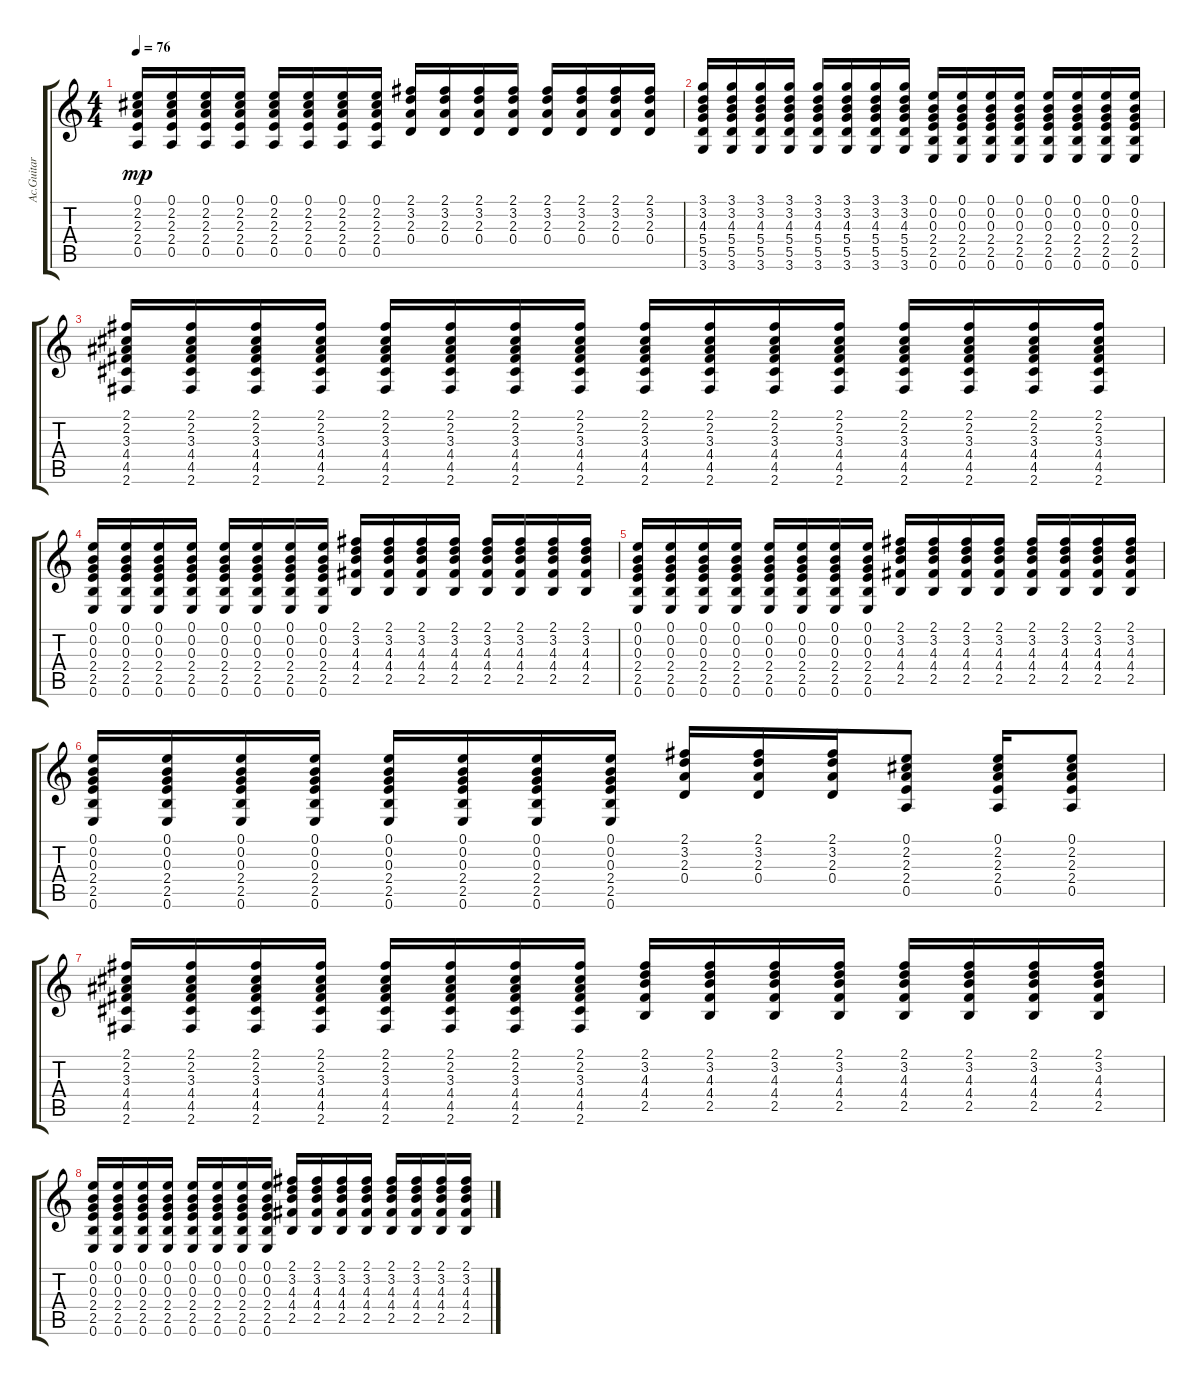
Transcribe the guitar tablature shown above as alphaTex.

\track ("Ac.Guitar II" "Ac.Guitar ") {instrument acousticguitarsteel}
\staff {score tabs}
\tuning (E4 B3 G3 D3 A2 E2) {hide}
\ts (4 4)
\tempo 76
\clef g2
\ks c
(0.1 2.2 2.3 2.4 0.5).16{dy mp} (0.1 2.2 2.3 2.4 0.5).16 (0.1 2.2 2.3 2.4 0.5).16 (0.1 2.2 2.3 2.4 0.5).16 (0.1 2.2 2.3 2.4 0.5).16 (0.1 2.2 2.3 2.4 0.5).16 (0.1 2.2 2.3 2.4 0.5).16 (0.1 2.2 2.3 2.4 0.5).16 (2.1 3.2 2.3 0.4).16 (2.1 3.2 2.3 0.4).16 (2.1 3.2 2.3 0.4).16 (2.1 3.2 2.3 0.4).16 (2.1 3.2 2.3 0.4).16 (2.1 3.2 2.3 0.4).16 (2.1 3.2 2.3 0.4).16 (2.1 3.2 2.3 0.4).16 |
(3.1 3.2 4.3 5.4 5.5 3.6).16 (3.1 3.2 4.3 5.4 5.5 3.6).16 (3.1 3.2 4.3 5.4 5.5 3.6).16 (3.1 3.2 4.3 5.4 5.5 3.6).16 (3.1 3.2 4.3 5.4 5.5 3.6).16 (3.1 3.2 4.3 5.4 5.5 3.6).16 (3.1 3.2 4.3 5.4 5.5 3.6).16 (3.1 3.2 4.3 5.4 5.5 3.6).16 (0.1 0.2 0.3 2.4 2.5 0.6).16 (0.1 0.2 0.3 2.4 2.5 0.6).16 (0.1 0.2 0.3 2.4 2.5 0.6).16 (0.1 0.2 0.3 2.4 2.5 0.6).16 (0.1 0.2 0.3 2.4 2.5 0.6).16 (0.1 0.2 0.3 2.4 2.5 0.6).16 (0.1 0.2 0.3 2.4 2.5 0.6).16 (0.1 0.2 0.3 2.4 2.5 0.6).16 |
(2.1 2.2 3.3 4.4 4.5 2.6).16 (2.1 2.2 3.3 4.4 4.5 2.6).16 (2.1 2.2 3.3 4.4 4.5 2.6).16 (2.1 2.2 3.3 4.4 4.5 2.6).16 (2.1 2.2 3.3 4.4 4.5 2.6).16 (2.1 2.2 3.3 4.4 4.5 2.6).16 (2.1 2.2 3.3 4.4 4.5 2.6).16 (2.1 2.2 3.3 4.4 4.5 2.6).16 (2.1 2.2 3.3 4.4 4.5 2.6).16 (2.1 2.2 3.3 4.4 4.5 2.6).16 (2.1 2.2 3.3 4.4 4.5 2.6).16 (2.1 2.2 3.3 4.4 4.5 2.6).16 (2.1 2.2 3.3 4.4 4.5 2.6).16 (2.1 2.2 3.3 4.4 4.5 2.6).16 (2.1 2.2 3.3 4.4 4.5 2.6).16 (2.1 2.2 3.3 4.4 4.5 2.6).16 |
(0.1 0.2 0.3 2.4 2.5 0.6).16 (0.1 0.2 0.3 2.4 2.5 0.6).16 (0.1 0.2 0.3 2.4 2.5 0.6).16 (0.1 0.2 0.3 2.4 2.5 0.6).16 (0.1 0.2 0.3 2.4 2.5 0.6).16 (0.1 0.2 0.3 2.4 2.5 0.6).16 (0.1 0.2 0.3 2.4 2.5 0.6).16 (0.1 0.2 0.3 2.4 2.5 0.6).16 (2.1 3.2 4.3 4.4 2.5).16 (2.1 3.2 4.3 4.4 2.5).16 (2.1 3.2 4.3 4.4 2.5).16 (2.1 3.2 4.3 4.4 2.5).16 (2.1 3.2 4.3 4.4 2.5).16 (2.1 3.2 4.3 4.4 2.5).16 (2.1 3.2 4.3 4.4 2.5).16 (2.1 3.2 4.3 4.4 2.5).16 |
(0.1 0.2 0.3 2.4 2.5 0.6).16 (0.1 0.2 0.3 2.4 2.5 0.6).16 (0.1 0.2 0.3 2.4 2.5 0.6).16 (0.1 0.2 0.3 2.4 2.5 0.6).16 (0.1 0.2 0.3 2.4 2.5 0.6).16 (0.1 0.2 0.3 2.4 2.5 0.6).16 (0.1 0.2 0.3 2.4 2.5 0.6).16 (0.1 0.2 0.3 2.4 2.5 0.6).16 (2.1 3.2 4.3 4.4 2.5).16 (2.1 3.2 4.3 4.4 2.5).16 (2.1 3.2 4.3 4.4 2.5).16 (2.1 3.2 4.3 4.4 2.5).16 (2.1 3.2 4.3 4.4 2.5).16 (2.1 3.2 4.3 4.4 2.5).16 (2.1 3.2 4.3 4.4 2.5).16 (2.1 3.2 4.3 4.4 2.5).16 |
(0.1 0.2 0.3 2.4 2.5 0.6).16 (0.1 0.2 0.3 2.4 2.5 0.6).16 (0.1 0.2 0.3 2.4 2.5 0.6).16 (0.1 0.2 0.3 2.4 2.5 0.6).16 (0.1 0.2 0.3 2.4 2.5 0.6).16 (0.1 0.2 0.3 2.4 2.5 0.6).16 (0.1 0.2 0.3 2.4 2.5 0.6).16 (0.1 0.2 0.3 2.4 2.5 0.6).16 (2.1 3.2 2.3 0.4).16 (2.1 3.2 2.3 0.4).16 (2.1 3.2 2.3 0.4).16 (0.1 2.2 2.3 2.4 0.5).8 (0.1 2.2 2.3 2.4 0.5).16 (0.1 2.2 2.3 2.4 0.5).8 |
(2.1 2.2 3.3 4.4 4.5 2.6).16 (2.1 2.2 3.3 4.4 4.5 2.6).16 (2.1 2.2 3.3 4.4 4.5 2.6).16 (2.1 2.2 3.3 4.4 4.5 2.6).16 (2.1 2.2 3.3 4.4 4.5 2.6).16 (2.1 2.2 3.3 4.4 4.5 2.6).16 (2.1 2.2 3.3 4.4 4.5 2.6).16 (2.1 2.2 3.3 4.4 4.5 2.6).16 (2.1 3.2 4.3 4.4 2.5).16 (2.1 3.2 4.3 4.4 2.5).16 (2.1 3.2 4.3 4.4 2.5).16 (2.1 3.2 4.3 4.4 2.5).16 (2.1 3.2 4.3 4.4 2.5).16 (2.1 3.2 4.3 4.4 2.5).16 (2.1 3.2 4.3 4.4 2.5).16 (2.1 3.2 4.3 4.4 2.5).16 |
(0.1 0.2 0.3 2.4 2.5 0.6).16 (0.1 0.2 0.3 2.4 2.5 0.6).16 (0.1 0.2 0.3 2.4 2.5 0.6).16 (0.1 0.2 0.3 2.4 2.5 0.6).16 (0.1 0.2 0.3 2.4 2.5 0.6).16 (0.1 0.2 0.3 2.4 2.5 0.6).16 (0.1 0.2 0.3 2.4 2.5 0.6).16 (0.1 0.2 0.3 2.4 2.5 0.6).16 (2.1 3.2 4.3 4.4 2.5).16 (2.1 3.2 4.3 4.4 2.5).16 (2.1 3.2 4.3 4.4 2.5).16 (2.1 3.2 4.3 4.4 2.5).16 (2.1 3.2 4.3 4.4 2.5).16 (2.1 3.2 4.3 4.4 2.5).16 (2.1 3.2 4.3 4.4 2.5).16 (2.1 3.2 4.3 4.4 2.5).16
